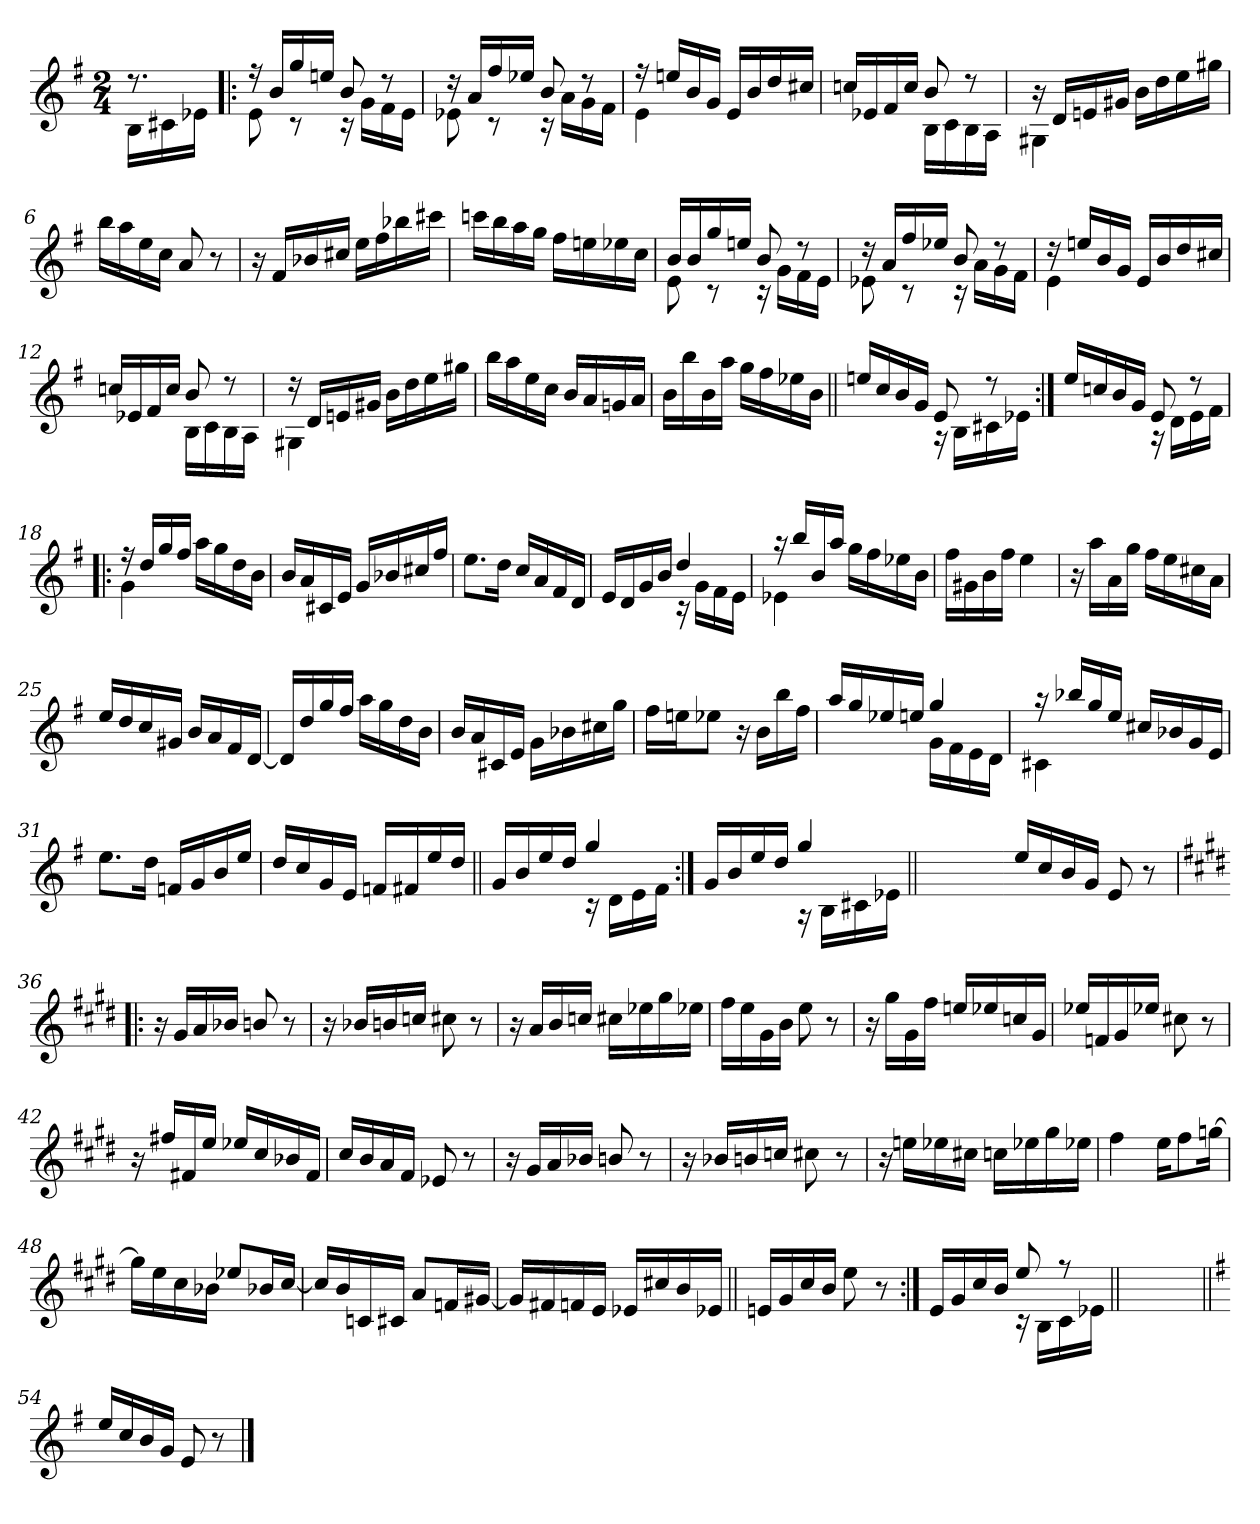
**kern
*part1
*staff1
*clefG2
*k[f#]
*G:
*M2/4
=
*^
8.r	16B\LL
.	16c#X\
.	16e-X\JJ
=1!|:	=1!|:
16ree	8e\
16b/LL	.
16gg/	8rc
16een/JJ	.
8b/	16rc
.	16g\LL
8rcc	16f#\
.	16e\JJ
=2	=2
16rdd	8e-X\
16a/LL	.
16ff#/	8rc
16ee-X/JJ	.
8b/	16rc
.	16a\LL
8rdd	16g\
.	16f#\JJ
=3	=3
16ree	4e\
16een/LL	.
16b/	.
16g/JJ	.
16e/LL	4ryy
16b/	.
16dd/	.
16cc#X/JJ	.
!!LO:LB:g=z	!!
=4	=4
16ccn/LL	4ryy
16e-X/	.
16f#/	.
16cc/JJ	.
8b/	16B\LL
.	16c\
8r	16B\
.	16A\JJ
=5	=5
16ra	4G#X\
16d/LL	.
16en/	.
16g#X/JJ	.
16b\LL	4ryy
16dd\	.
16ee\	.
16gg#X\JJ	.
*v	*v
=6
16bb\LL
16aa\
16ee\
16cc\JJ
8a/
8r
=7
16r
16f#/LL
16b-X/
16cc#X/JJ
16ee\LL
16ff#\
16bb-X\
16ccc#X\JJ
!!LO:LB:g=z
=8
16cccn\LL
16bb\
16aa\
16gg\JJ
16ff#\LL
16een\
16ee-X\
16cc\JJ
=9
*^
16b/LL	8e\
16b/	.
16gg/	8rc
16een/JJ	.
8b/	16rc
.	16g\LL
8rdd	16f#\
.	16e\JJ
=10	=10
16rdd	8e-X\
16a/LL	.
16ff#/	8rc
16ee-X/JJ	.
8b/	16rc
.	16a\LL
8rdd	16g\
.	16f#\JJ
=11	=11
16rdd	4e\
16een/LL	.
16b/	.
16g/JJ	.
16e/LL	4ryy
16b/	.
16dd/	.
16cc#X/JJ	.
!!LO:LB:g=z	!!
=12	=12
16ccn/LL	4ryy
16e-X/	.
16f#/	.
16cc/JJ	.
8b/	16B\LL
.	16c\
8rdd	16B\
.	16A\JJ
=13	=13
16rdd	4G#X\
16d/LL	.
16en/	.
16g#X/JJ	.
16b\LL	4ryy
16dd\	.
16ee\	.
16gg#X\JJ	.
*v	*v
=14
16bb\LL
16aa\
16ee\
16cc\JJ
16b/LL
16a/
16gn/
16a/JJ
=15
16b\LL
16bb\
16b\
16aa\JJ
16gg\LL
16ff#\
16ee-X\
16b\JJ
!!LO:LB:g=z
=16||
*^
16een/LL	4ryy
16cc/	.
16b/	.
16g/JJ	.
8e/	16rG
.	16B\LL
8r	16c#X\
.	16e-X\JJ
=17:|!	=17:|!
16ee/LL	4ryy
16ccn/	.
16b/	.
16g/JJ	.
8e/	16rG
.	16d\LL
8rdd	16e\
.	16f#\JJ
=18!|:	=18!|:
16ree	4g\
16dd/LL	.
16gg/	.
16ff#/JJ	.
16aa\LL	4ryy
16gg\	.
16dd\	.
16b\JJ	.
*v	*v
=19
16b/LL
16a/
16c#X/
16e/JJ
16g/LL
16b-X/
16cc#X/
16ff#/JJ
!!LO:LB:g=z
=20
8.ee\L
16dd\Jk
16cc/LL
16a/
16f#/
16d/JJ
=21
*^
16e/LL	4ryy
16d/	.
16g/	.
16b/JJ	.
4dd/	16rc
.	16g\LL
.	16f#\
.	16e\JJ
=22	=22
16raa	4e-X\
16bb/LL	.
16b/	.
16aa/JJ	.
16gg\LL	4ryy
16ff#\	.
16ee-X\	.
16b\JJ	.
*v	*v
=23
16ff#\LL
16g#X\
16b\
16ff#\JJ
4ee\
!!LO:LB:g=z
=24
16r
16aa\LL
16a\
16gg\JJ
16ff#\LL
16ee\
16cc#X\
16a\JJ
=25
16ee/LL
16dd/
16cc/
16g#X/JJ
16b/LL
16a/
16f#/
[16d/JJ
=26
16d/LL]
16dd/
16gg/
16ff#/JJ
16aa\LL
16gg\
16dd\
16b\JJ
=27
16b/LL
16a/
16c#X/
16e/JJ
16g\LL
16b-X\
16cc#X\
16gg\JJ
!!LO:LB:g=z
=28
16ff#\LL
16een\J
8ee-X\J
16r
16b\LL
16bb\
16ff#\JJ
=29
*^
16aa/LL	4ryy
16gg/	.
16ee-X/	.
16een/JJ	.
4gg/	16g\LL
.	16f#\
.	16e\
.	16d\JJ
=30	=30
16raa	4c#X\
16bb-X/LL	.
16gg/	.
16ee/JJ	.
16cc#X/LL	4ryy
16b-X/	.
16g/	.
16e/JJ	.
*v	*v
=31
8.ee\L
16dd\Jk
16fn/LL
16g/
16b/
16ee/JJ
!!LO:PB:g=z
=32
16dd/LL
16cc/
16g/
16e/JJ
16fn/LL
16f#X/
16ee/
16dd/JJ
=33||
*^
16g/LL	4ryy
16b/	.
16ee/	.
16dd/JJ	.
4gg/	16rc
.	16d\LL
.	16e\
.	16f#\JJ
=34:|!	=34:|!
16g/LL	4ryy
16b/	.
16ee/	.
16dd/JJ	.
4gg/	16rG
.	16B\LL
.	16c#X\
.	16e-X\JJ
*v	*v
=34X341||
2ryy
!!LO:LB:g=z
=35-
16ee/LL
16cc/
16b/
16g/JJ
8e/
8r
=36!|:
*k[f#c#g#d#]
*E:
16r
16g#/LL
16a/
16b-X/JJ
8bn/
8r
=37
16r
16b-X/LL
16bn/
16ccn/JJ
8cc#X\
8r
=38
16r
16a/LL
16b/
16ccn/JJ
16cc#X\LL
16ee-X\
16gg#\
16ee-X\JJ
!!LO:LB:g=z
=39
16ff#\LL
16ee\
16g#\
16b\JJ
8ee\
8r
=40
16r
16gg#\LL
16g#\
16ff#\JJ
16een/LL
16ee-X/
16ccn/
16g#/JJ
=41
16ee-X/LL
16fn/
16g#/
16ee-X/JJ
8cc#X\
8r
=42
16r
16ff#X/LL
16f#X/
16ee/JJ
16ee-X/LL
16cc#/
16b-X/
16f#/JJ
!!LO:LB:g=z
=43
16cc#/LL
16b/
16a/
16f#/JJ
8e-X/
8r
=44
16r
16g#/LL
16a/
16b-X/JJ
8bn/
8r
=45
16r
16b-X/LL
16bn/
16ccn/JJ
8cc#X\
8r
=46
16r
16een\LL
16ee-X\
16cc#X\JJ
16ccn\LL
16ee-X\
16gg#\
16ee-X\JJ
!!LO:LB:g=z
=47
4ff#\
16ee\KL
8ff#\
[16ggn\Jk
=48
16ggn\LL]
16ee\
16cc#\
16b-X\JJ
8ee-X/L
16b-X/L
[16cc#/JJ
=49
16cc#/LL]
16b/
16cn/
16c#X/JJ
8a/L
16fn/L
[16g#X/JJ
=50
16g#/LL]
16f#X/
16fn/
16e/JJ
16e-X/LL
16cc#X/
16b/
16e-X/JJ
!!LO:LB:g=z
=51||
16en/LL
16g#/
16cc#/
16b/JJ
8ee\
8r
=52:|!
*^
16e/LL	4ryy
16g#/	.
16cc#/	.
16b/JJ	.
8ee/	16rc
.	16B\LL
8r	16c#\
.	16e-X\JJ
*v	*v
=53||
2ryy
=54||
*k[f#]
*G:
16ee/LL
16cc/
16b/
16g/JJ
8e/
8r
==
*-
